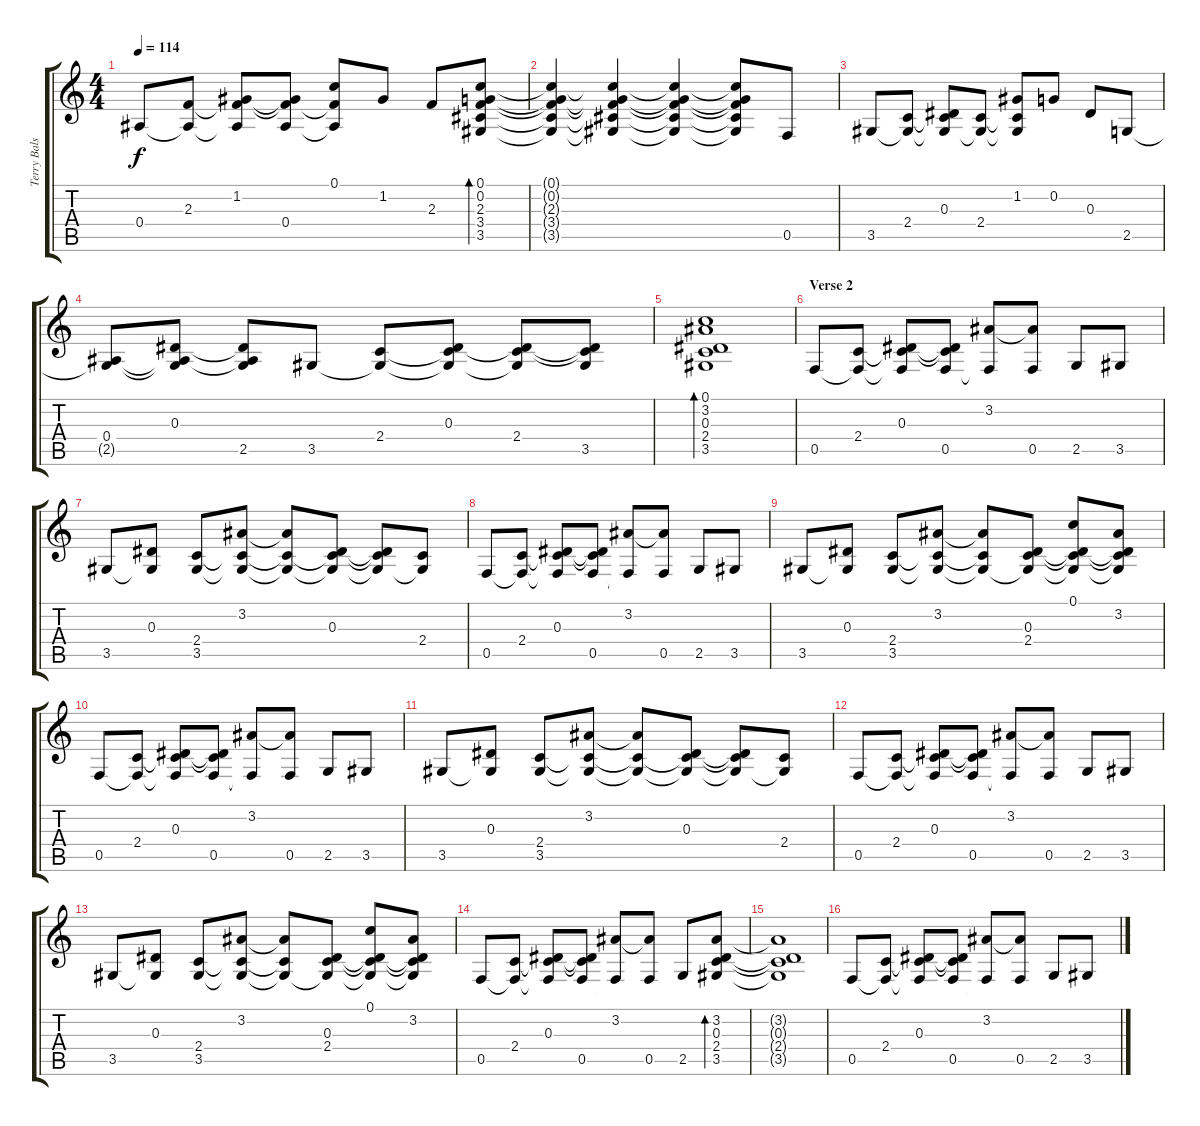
\track ("Terry Balsamo (Rhythm Guitar)" "Terry Bals") {instrument electricguitarjazz}
\staff {score tabs}
\tuning (C4 G3 Eb3 Bb2 F2 C2) {hide}
\ts (4 4)
\tempo 114
\clef g2
\ks c
0.4.8{dy f} (2.3 0.4{t}).8 (1.2 2.3{t} 0.4{t}).8 (1.2{t} 2.3{t} 0.4).8 (0.1 2.3{t} 0.4{t}).8 1.2.8 2.3.8 (0.1 0.2 2.3 3.4 3.5).8{bd 240} |
(0.1{t} 0.2{t} 2.3{t} 3.4{t} 3.5{t}).4 (0.1{t} 0.2{t} 2.3{t} 3.4{t} 3.5{t}).4 (0.1{t} 0.2{t} 2.3{t} 3.4{t} 3.5{t}).4 (0.1{t} 0.2{t} 2.3{t} 3.4{t} 3.5{t}).8 0.5.8 |
3.5.8 (2.4 3.5{t}).8 (0.3 2.4{t} 3.5{t}).8 (2.4 3.5{t}).8 (1.2 2.4{t} 3.5{t}).8 0.2.8 0.3.8 2.5.8 |
(0.4 2.5{t}).8 (0.3 0.4{t} 2.5{t}).8 (0.3{t} 0.4{t} 2.5).8 3.5.8 (2.4 3.5{t}).8 (0.3 2.4{t} 3.5{t}).8 (0.3{t} 2.4 3.5{t}).8 (0.3{t} 2.4{t} 3.5).8 |
(0.1 3.2 0.3 2.4 3.5).1{bd 480} |
\section ("" "Verse 2")
0.5.8 (2.4 0.5{t}).8 (0.3 2.4{t} 0.5{t}).8 (0.3{t} 2.4{t} 0.5).8 (3.2 0.5{t}).8 (3.2{t} 0.5).8 2.5.8 3.5.8 |
3.5.8 (0.3 3.5{t}).8 (2.4 3.5).8 (3.2 2.4{t} 3.5{t}).8 (3.2{t} 2.4{t} 3.5{t}).8 (0.3 2.4{t} 3.5{t}).8 (0.3{t} 2.4{t} 3.5{t}).8 (2.4 3.5{t}).8 |
0.5.8 (2.4 0.5{t}).8 (0.3 2.4{t} 0.5{t}).8 (0.3{t} 2.4{t} 0.5).8 (3.2 0.5{t}).8 (3.2{t} 0.5).8 2.5.8 3.5.8 |
3.5.8 (0.3 3.5{t}).8 (2.4 3.5).8 (3.2 2.4{t} 3.5{t}).8 (3.2{t} 2.4{t} 3.5{t}).8 (0.3 2.4 3.5{t}).8 (0.1 0.3{t} 2.4{t} 3.5{t}).8 (3.2 0.3{t} 2.4{t} 3.5{t}).8 |
0.5.8 (2.4 0.5{t}).8 (0.3 2.4{t} 0.5{t}).8 (0.3{t} 2.4{t} 0.5).8 (3.2 0.5{t}).8 (3.2{t} 0.5).8 2.5.8 3.5.8 |
3.5.8 (0.3 3.5{t}).8 (2.4 3.5).8 (3.2 2.4{t} 3.5{t}).8 (3.2{t} 2.4{t} 3.5{t}).8 (0.3 2.4{t} 3.5{t}).8 (0.3{t} 2.4{t} 3.5{t}).8 (2.4 3.5{t}).8 |
0.5.8 (2.4 0.5{t}).8 (0.3 2.4{t} 0.5{t}).8 (0.3{t} 2.4{t} 0.5).8 (3.2 0.5{t}).8 (3.2{t} 0.5).8 2.5.8 3.5.8 |
3.5.8 (0.3 3.5{t}).8 (2.4 3.5).8 (3.2 2.4{t} 3.5{t}).8 (3.2{t} 2.4{t} 3.5{t}).8 (0.3 2.4 3.5{t}).8 (0.1 0.3{t} 2.4{t} 3.5{t}).8 (3.2 0.3{t} 2.4{t} 3.5{t}).8 |
0.5.8 (2.4 0.5{t}).8 (0.3 2.4{t} 0.5{t}).8 (0.3{t} 2.4{t} 0.5).8 (3.2 0.5{t}).8 (3.2{t} 0.5).8 2.5.8 (3.2 0.3 2.4 3.5).8{bd 240} |
(3.2{t} 0.3{t} 2.4{t} 3.5{t}).1 |
0.5.8 (2.4 0.5{t}).8 (0.3 2.4{t} 0.5{t}).8 (0.3{t} 2.4{t} 0.5).8 (3.2 0.5{t}).8 (3.2{t} 0.5).8 2.5.8 3.5.8
